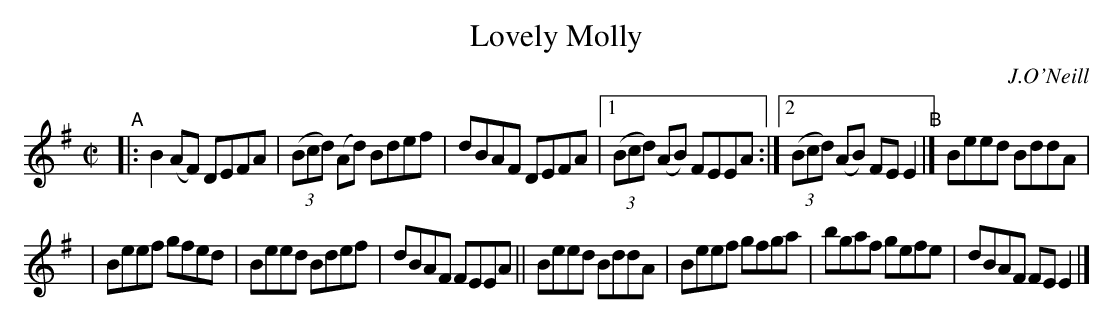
X:1
T: Lovely Molly
O: J.O'Neill
M: C|
L: 1/8
K: Em
"^A"|: B2(AF) DEFA | (3(Bcd) (Ad) Bdef | dBAF DEFA |1 (3(Bcd) (AB) FEEA :|2 (3(Bcd) (AB) FEE2 "^B"|] Beed BddA |
| Beef gfed | Beed Bdef | dBAF FEEA || Beed BddA | Beef gfga | bgaf gefe | dBAF FEE2 |]
